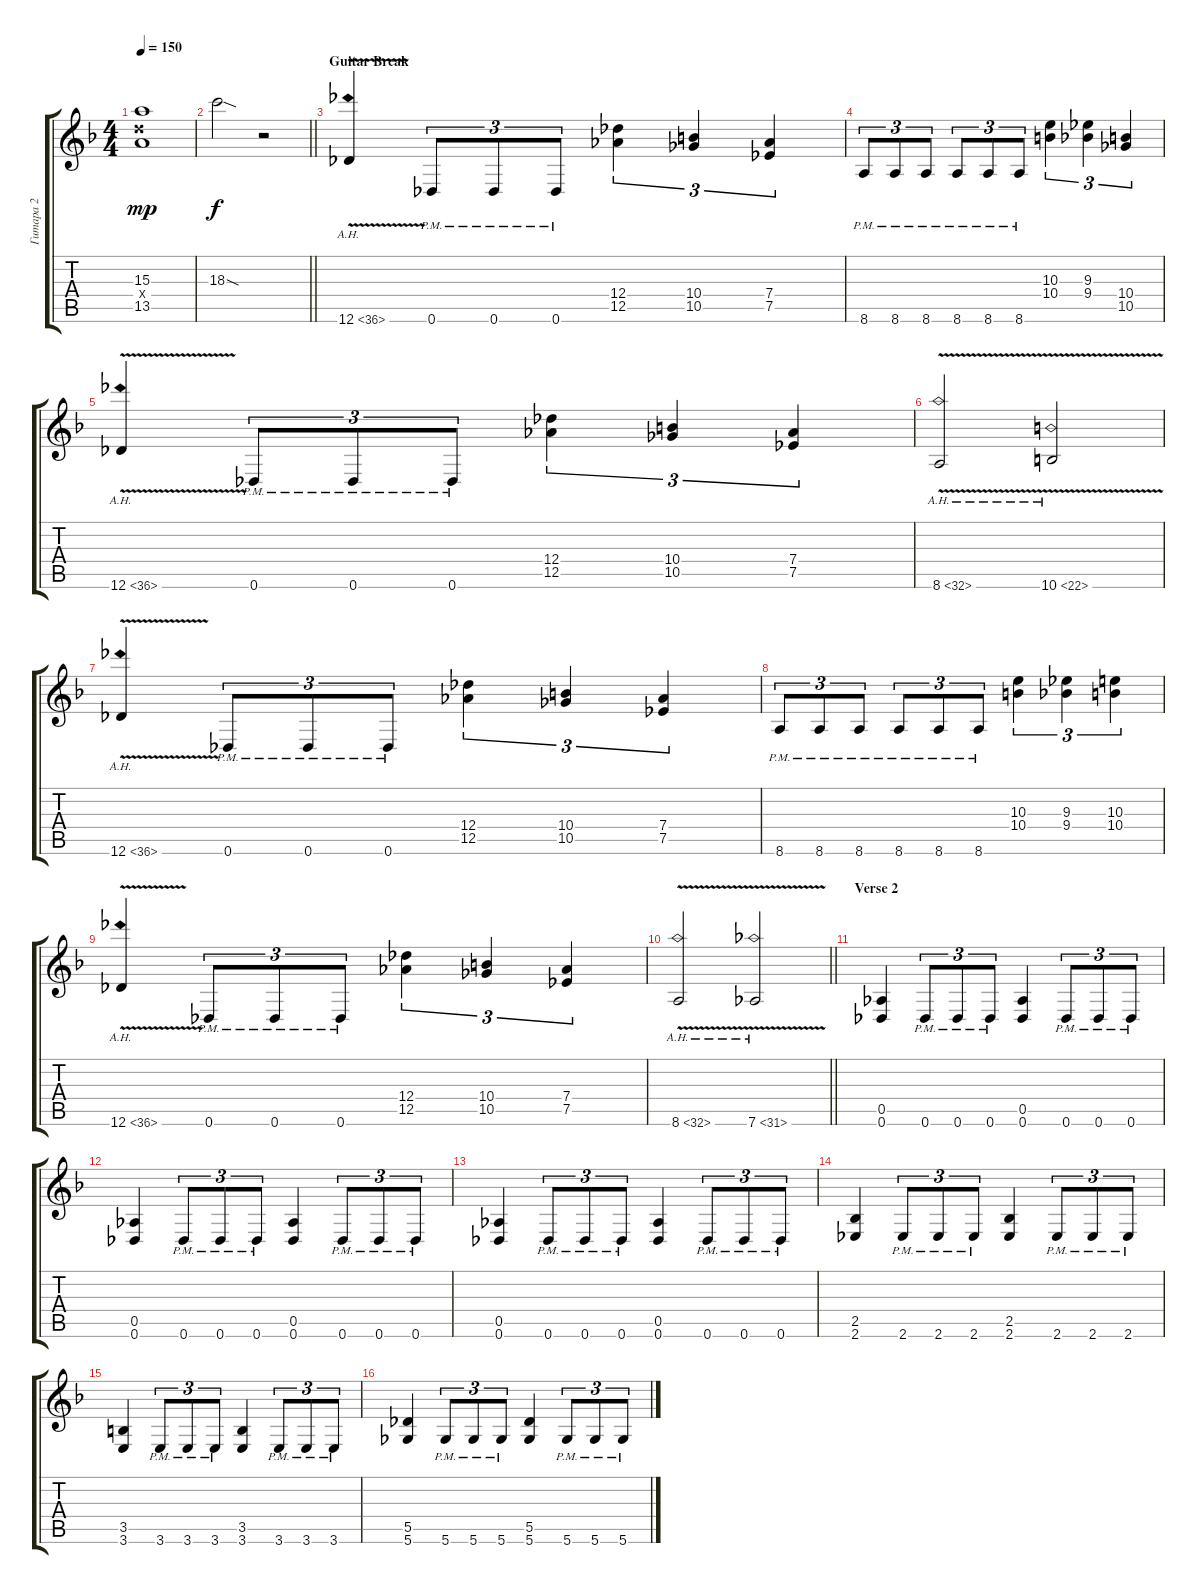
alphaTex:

\track ("Гитара 2" "Гитара 2") {instrument distortionguitar}
\staff {score tabs}
\tuning (Eb4 Bb3 Gb3 Db3 Ab2 Db2) {hide}
\ts (4 4)
\tempo 150
\clef g2
\ks dminor
(15.3 13.4{x} 13.5).1{dy mp} |
\barLineRight lightlight
18.3{sod}.2{dy f} r.2 |
\section ("" "Guitar Break")
12.6{ah 24 v}.4 0.6{pm}.8{tu (3 2)} 0.6{pm}.8{tu (3 2)} 0.6{pm}.8{tu (3 2)} (12.4 12.5).4{tu (3 2)} (10.4 10.5).4{tu (3 2)} (7.4 7.5).4{tu (3 2)} |
8.6{pm}.8{tu (3 2)} 8.6{pm}.8{tu (3 2)} 8.6{pm}.8{tu (3 2)} 8.6{pm}.8{tu (3 2)} 8.6{pm}.8{tu (3 2)} 8.6{pm}.8{tu (3 2)} (10.3 10.4).4{tu (3 2)} (9.3 9.4).4{tu (3 2)} (10.4 10.5).4{tu (3 2)} |
12.6{ah 24 v}.4 0.6{pm}.8{tu (3 2)} 0.6{pm}.8{tu (3 2)} 0.6{pm}.8{tu (3 2)} (12.4 12.5).4{tu (3 2)} (10.4 10.5).4{tu (3 2)} (7.4 7.5).4{tu (3 2)} |
8.6{ah 24 v}.2 10.6{ah 12 v}.2 |
12.6{ah 24 v}.4 0.6{pm}.8{tu (3 2)} 0.6{pm}.8{tu (3 2)} 0.6{pm}.8{tu (3 2)} (12.4 12.5).4{tu (3 2)} (10.4 10.5).4{tu (3 2)} (7.4 7.5).4{tu (3 2)} |
8.6{pm}.8{tu (3 2)} 8.6{pm}.8{tu (3 2)} 8.6{pm}.8{tu (3 2)} 8.6{pm}.8{tu (3 2)} 8.6{pm}.8{tu (3 2)} 8.6{pm}.8{tu (3 2)} (10.3 10.4).4{tu (3 2)} (9.3 9.4).4{tu (3 2)} (10.3 10.4).4{tu (3 2)} |
12.6{ah 24 v}.4 0.6{pm}.8{tu (3 2)} 0.6{pm}.8{tu (3 2)} 0.6{pm}.8{tu (3 2)} (12.4 12.5).4{tu (3 2)} (10.4 10.5).4{tu (3 2)} (7.4 7.5).4{tu (3 2)} |
\barLineRight lightlight
8.6{ah 24 v}.2 7.6{ah 24 v}.2 |
\section ("" "Verse 2")
(0.5 0.6).4 0.6{pm}.8{tu (3 2)} 0.6{pm}.8{tu (3 2)} 0.6{pm}.8{tu (3 2)} (0.5 0.6).4 0.6{pm}.8{tu (3 2)} 0.6{pm}.8{tu (3 2)} 0.6{pm}.8{tu (3 2)} |
(0.5 0.6).4 0.6{pm}.8{tu (3 2)} 0.6{pm}.8{tu (3 2)} 0.6{pm}.8{tu (3 2)} (0.5 0.6).4 0.6{pm}.8{tu (3 2)} 0.6{pm}.8{tu (3 2)} 0.6{pm}.8{tu (3 2)} |
(0.5 0.6).4 0.6{pm}.8{tu (3 2)} 0.6{pm}.8{tu (3 2)} 0.6{pm}.8{tu (3 2)} (0.5 0.6).4 0.6{pm}.8{tu (3 2)} 0.6{pm}.8{tu (3 2)} 0.6{pm}.8{tu (3 2)} |
(2.5 2.6).4 2.6{pm}.8{tu (3 2)} 2.6{pm}.8{tu (3 2)} 2.6{pm}.8{tu (3 2)} (2.5 2.6).4 2.6{pm}.8{tu (3 2)} 2.6{pm}.8{tu (3 2)} 2.6{pm}.8{tu (3 2)} |
(3.5 3.6).4 3.6{pm}.8{tu (3 2)} 3.6{pm}.8{tu (3 2)} 3.6{pm}.8{tu (3 2)} (3.5 3.6).4 3.6{pm}.8{tu (3 2)} 3.6{pm}.8{tu (3 2)} 3.6{pm}.8{tu (3 2)} |
(5.5 5.6).4 5.6{pm}.8{tu (3 2)} 5.6{pm}.8{tu (3 2)} 5.6{pm}.8{tu (3 2)} (5.5 5.6).4 5.6{pm}.8{tu (3 2)} 5.6{pm}.8{tu (3 2)} 5.6{pm}.8{tu (3 2)}
